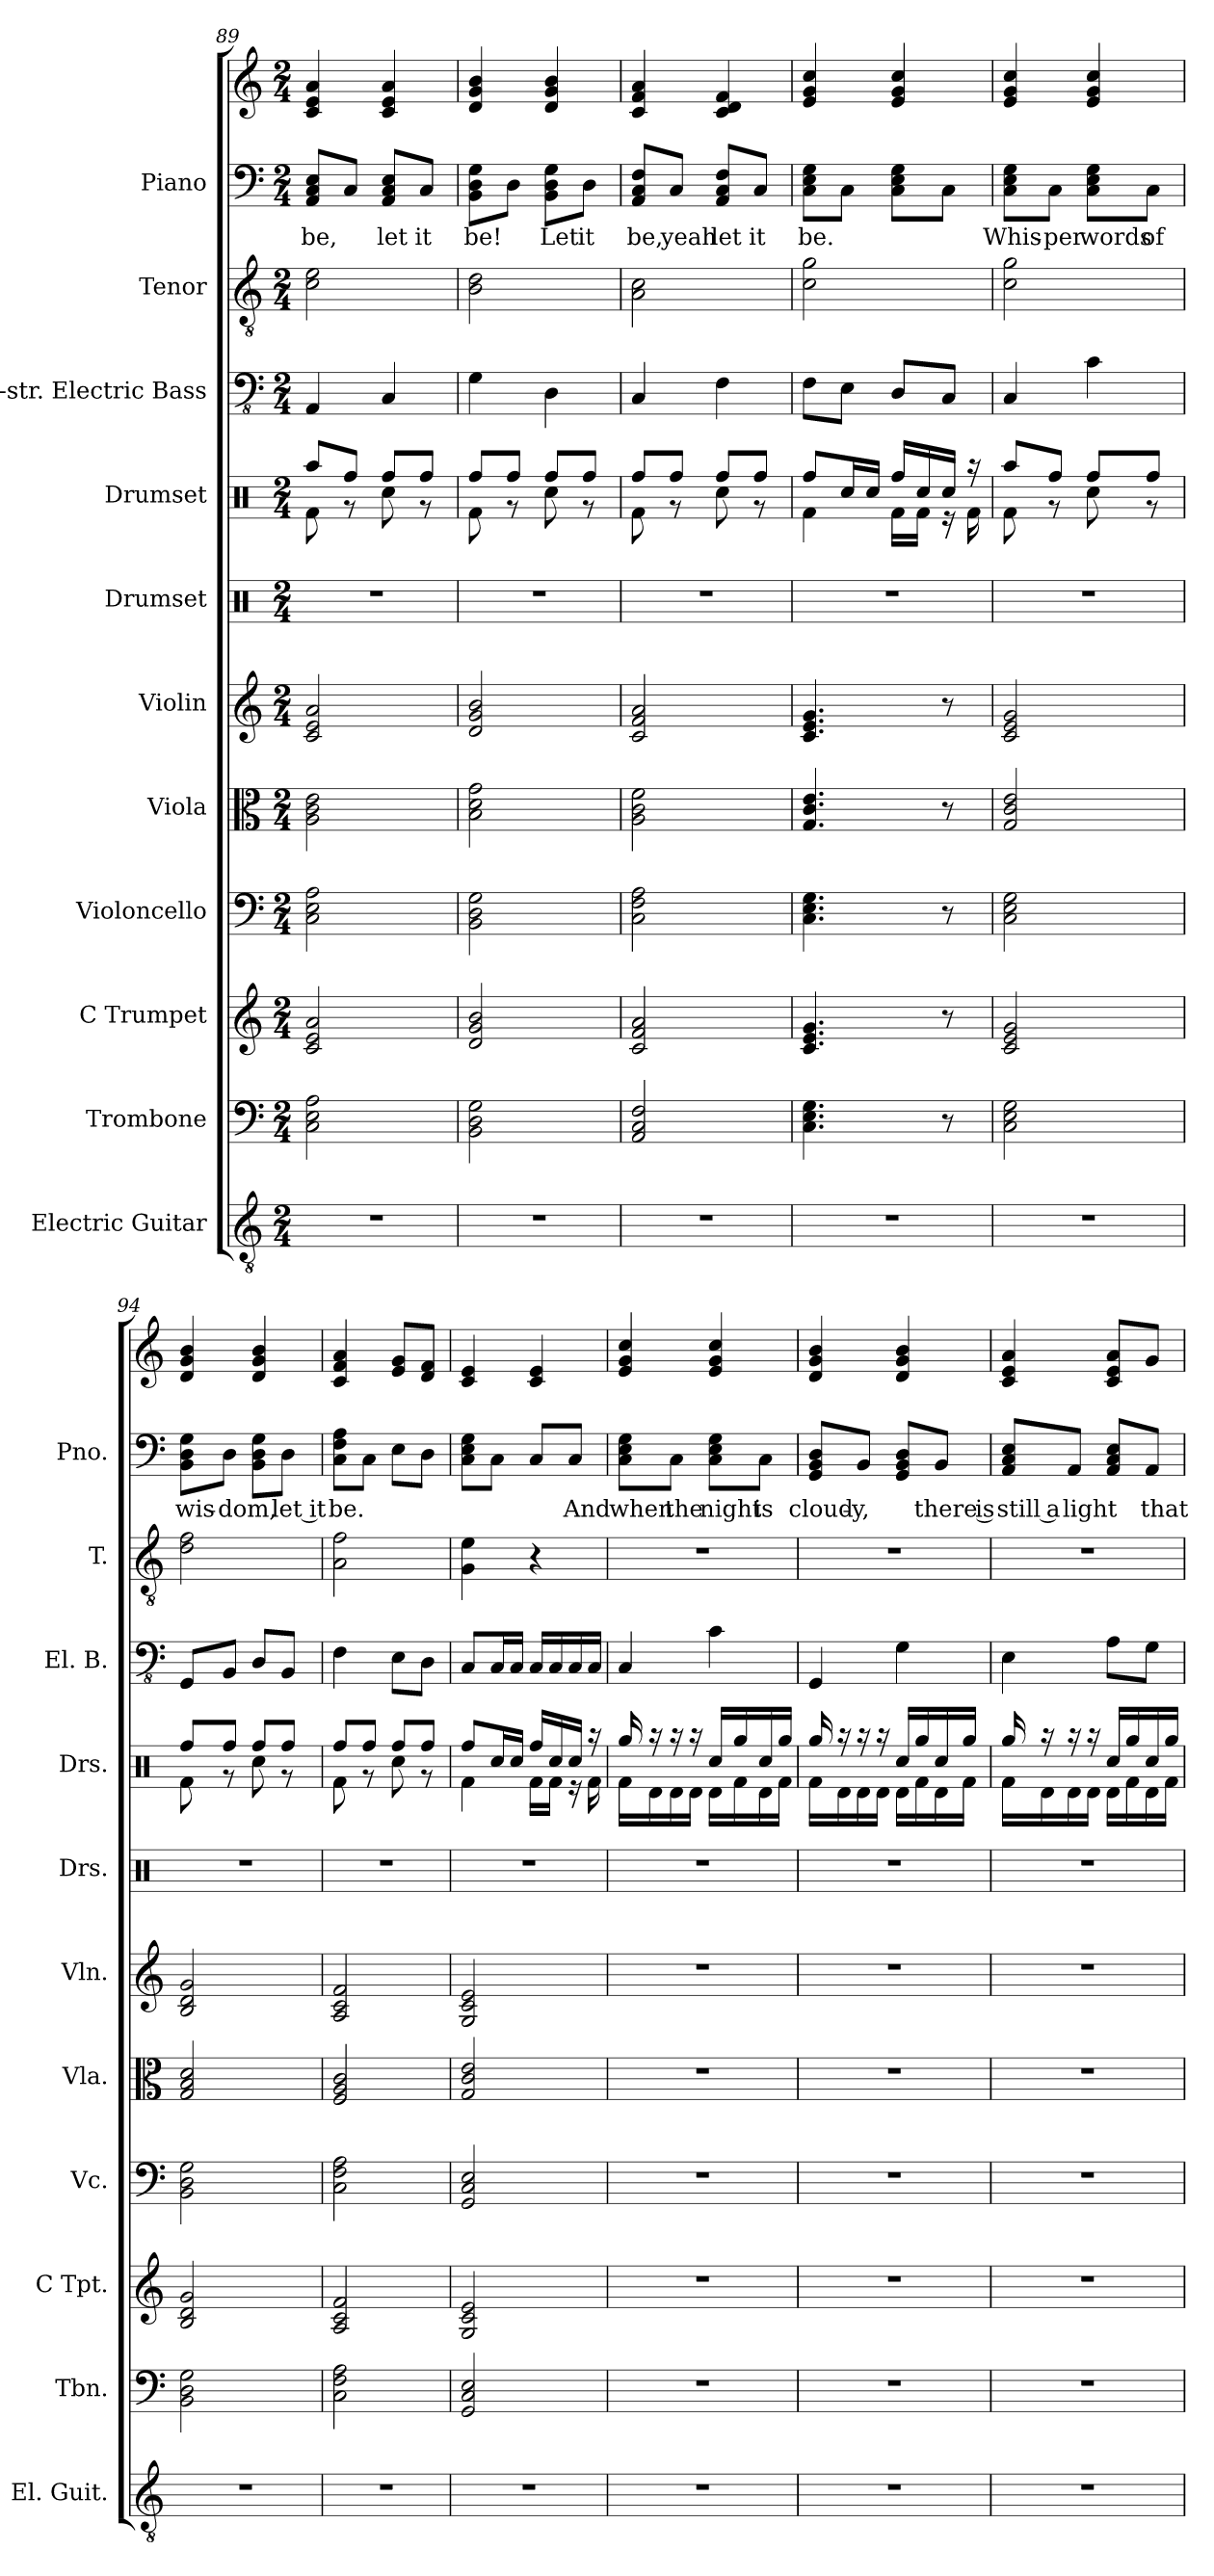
**kern	**kern	**kern	**kern	**kern	**kern	**kern	**kern	**kern	**kern	**kern	**text	**kern
*part11	*part10	*part9	*part8	*part7	*part6	*part5	*part4	*part3	*part2	*part1	*part1	*part1
*staff12	*staff11	*staff10	*staff9	*staff8	*staff7	*staff6	*staff5	*staff4	*staff3	*staff2	*staff2	*staff1
*I"Electric Guitar	*I"Trombone	*I"C Trumpet	*I"Violoncello	*I"Viola	*I"Violin	*I"Drumset	*I"Drumset	*I"5-str. Electric Bass	*I"Tenor	*I"Piano	*	*
*I'El. Guit.	*I'Tbn.	*I'C Tpt.	*I'Vc.	*I'Vla.	*I'Vln.	*I'Drs.	*I'Drs.	*I'El. B.	*I'T.	*I'Pno.	*	*
!!LO:PB:g=z
*clefGv2	*clefF4	*clefG2	*clefF4	*clefC3	*clefG2	*clefX	*clefX	*clefFv4	*clefGv2	*clefF4	*	*clefG2
*k[]	*k[]	*k[]	*k[]	*k[]	*k[]	*k[]	*k[]	*k[]	*k[]	*k[]	*	*k[]
*M2/4	*M2/4	*M2/4	*M2/4	*M2/4	*M2/4	*M2/4	*M2/4	*M2/4	*M2/4	*M2/4	*	*M2/4
=89	=89	=89	=89	=89	=89	=89	=89	=89	=89	=89	=89	=89
*	*	*	*	*	*	*	*^	*	*	*	*	*
2r	2C\ 2E\ 2A\	2c/ 2e/ 2a/	2C\ 2E\ 2A\	2A\ 2c\ 2e\	2c/ 2e/ 2a/	2r	8Raa/L	8Rf\	4AAA/	2c\ 2e\	8AA/ 8C/ 8E/L	be,	4c/ 4e/ 4a/
.	.	.	.	.	.	.	8Rff/J	8r	.	.	8C/J	.	.
.	.	.	.	.	.	.	8Rff/L	8Rcc\	4CC/	.	8AA/ 8C/ 8E/L	let	4c/ 4e/ 4a/
.	.	.	.	.	.	.	8Rff/J	8r	.	.	8C/J	it	.
=90	=90	=90	=90	=90	=90	=90	=90	=90	=90	=90	=90	=90	=90
2r	2BB\ 2D\ 2G\	2d/ 2g/ 2b/	2BB\ 2D\ 2G\	2B\ 2d\ 2g\	2d/ 2g/ 2b/	2r	8Rff/L	8Rf\	4GG\	2B\ 2d\	8BB\ 8D\ 8G\L	be!	4d/ 4g/ 4b/
.	.	.	.	.	.	.	8Rff/J	8r	.	.	8D\J	.	.
.	.	.	.	.	.	.	8Rff/L	8Rcc\	4DD\	.	8BB\ 8D\ 8G\L	Let	4d/ 4g/ 4b/
.	.	.	.	.	.	.	8Rff/J	8r	.	.	8D\J	it	.
=91	=91	=91	=91	=91	=91	=91	=91	=91	=91	=91	=91	=91	=91
2r	2AA/ 2C/ 2F/	2c/ 2f/ 2a/	2C\ 2F\ 2A\	2A\ 2c\ 2f\	2c/ 2f/ 2a/	2r	8Rff/L	8Rf\	4CC/	2A\ 2c\	8AA/ 8C/ 8F/L	be,	4c/ 4f/ 4a/
.	.	.	.	.	.	.	8Rff/J	8r	.	.	8C/J	yeah	.
.	.	.	.	.	.	.	8Rff/L	8Rcc\	4FF\	.	8AA/ 8C/ 8F/L	let	4c/ 4d/ 4f/
.	.	.	.	.	.	.	8Rff/J	8r	.	.	8C/J	it	.
=92	=92	=92	=92	=92	=92	=92	=92	=92	=92	=92	=92	=92	=92
2r	4.C\ 4.E\ 4.G\	4.c/ 4.e/ 4.g/	4.C\ 4.E\ 4.G\	4.G/ 4.c/ 4.e/	4.c/ 4.e/ 4.g/	2r	8Rff/L	4Rf\	8FF\L	2c\ 2g\	8C\ 8E\ 8G\L	be.	4e/ 4g/ 4cc/
.	.	.	.	.	.	.	16Rcc/L	.	8EE\J	.	8C\J	.	.
.	.	.	.	.	.	.	16Rcc/JJ	.	.	.	.	.	.
.	.	.	.	.	.	.	16Rff/LL	16Rf\LL	8DD/L	.	8C\ 8E\ 8G\L	.	4e/ 4g/ 4cc/
.	.	.	.	.	.	.	16Rcc/	16Rf\JJ	.	.	.	.	.
.	8r	8r	8r	8r	8r	.	16Rcc/JJ	16r	8CC/J	.	8C\J	.	.
.	.	.	.	.	.	.	16r	16Rf\	.	.	.	.	.
=93	=93	=93	=93	=93	=93	=93	=93	=93	=93	=93	=93	=93	=93
2r	2C\ 2E\ 2G\	2c/ 2e/ 2g/	2C\ 2E\ 2G\	2G/ 2c/ 2e/	2c/ 2e/ 2g/	2r	8Raa/L	8Rf\	4CC/	2c\ 2g\	8C\ 8E\ 8G\L	Whis-	4e/ 4g/ 4cc/
.	.	.	.	.	.	.	8Rff/J	8r	.	.	8C\J	-per	.
.	.	.	.	.	.	.	8Rff/L	8Rcc\	4C\	.	8C\ 8E\ 8G\L	words	4e/ 4g/ 4cc/
.	.	.	.	.	.	.	8Rff/J	8r	.	.	8C\J	of	.
!!LO:PB:g=z
=94	=94	=94	=94	=94	=94	=94	=94	=94	=94	=94	=94	=94	=94
2r	2BB\ 2D\ 2G\	2B/ 2d/ 2g/	2BB\ 2D\ 2G\	2G/ 2B/ 2d/	2B/ 2d/ 2g/	2r	8Rff/L	8Rf\	8GGG/L	2d\ 2f\	8BB\ 8D\ 8G\L	wis-	4d/ 4g/ 4b/
.	.	.	.	.	.	.	8Rff/J	8r	8BBB/J	.	8D\J	-dom,	.
.	.	.	.	.	.	.	8Rff/L	8Rcc\	8DD/L	.	8BB\ 8D\ 8G\L	.	4d/ 4g/ 4b/
.	.	.	.	.	.	.	8Rff/J	8r	8BBB/J	.	8D\J	let it	.
=95	=95	=95	=95	=95	=95	=95	=95	=95	=95	=95	=95	=95	=95
2r	2C\ 2F\ 2A\	2A/ 2c/ 2f/	2C\ 2F\ 2A\	2F/ 2A/ 2c/	2A/ 2c/ 2f/	2r	8Rff/L	8Rf\	4FF\	2A\ 2f\	8C\ 8F\ 8A\L	be.	4c/ 4f/ 4a/
.	.	.	.	.	.	.	8Rff/J	8r	.	.	8C\J	.	.
.	.	.	.	.	.	.	8Rff/L	8Rcc\	8EE\L	.	8E\L	.	8e/ 8g/L
.	.	.	.	.	.	.	8Rff/J	8r	8DD\J	.	8D\J	.	8d/ 8f/J
=96	=96	=96	=96	=96	=96	=96	=96	=96	=96	=96	=96	=96	=96
2r	2GG/ 2C/ 2E/	2G/ 2c/ 2e/	2GG/ 2C/ 2E/	2G/ 2c/ 2e/	2G/ 2c/ 2e/	2r	8Rff/L	4Rf\	8CC/L	4G\ 4e\	8C\ 8E\ 8G\L	.	4c/ 4e/
.	.	.	.	.	.	.	16Rcc/L	.	16CC/L	.	8C\J	.	.
.	.	.	.	.	.	.	16Rcc/JJ	.	16CC/JJ	.	.	.	.
.	.	.	.	.	.	.	16Rff/LL	16Rf\LL	16CC/LL	4r	8C/L	.	4c/ 4e/
.	.	.	.	.	.	.	16Rcc/	16Rf\JJ	16CC/	.	.	.	.
.	.	.	.	.	.	.	16Rcc/JJ	16r	16CC/	.	8C/J	And	.
.	.	.	.	.	.	.	16r	16Rf\	16CC/JJ	.	.	.	.
=97	=97	=97	=97	=97	=97	=97	=97	=97	=97	=97	=97	=97	=97
2r	2r	2r	2r	2r	2r	2r	16Rgg/	16Rf\LL	4CC/	2r	8C\ 8E\ 8G\L	when	4e/ 4g/ 4cc/
.	.	.	.	.	.	.	16r	16Rd\	.	.	.	.	.
.	.	.	.	.	.	.	16r	16Rd\	.	.	8C\J	the	.
.	.	.	.	.	.	.	16r	16Rd\JJ	.	.	.	.	.
.	.	.	.	.	.	.	16Rcc/LL	16Rd\LL	4C\	.	8C\ 8E\ 8G\L	night	4e/ 4g/ 4cc/
.	.	.	.	.	.	.	16Rgg/	16Rf\	.	.	.	.	.
.	.	.	.	.	.	.	16Rcc/	16Rd\	.	.	8C\J	is	.
.	.	.	.	.	.	.	16Rgg/JJ	16Rf\JJ	.	.	.	.	.
=98	=98	=98	=98	=98	=98	=98	=98	=98	=98	=98	=98	=98	=98
2r	2r	2r	2r	2r	2r	2r	16Rgg/	16Rf\LL	4GGG/	2r	8GG/ 8BB/ 8D/L	cloud-	4d/ 4g/ 4b/
.	.	.	.	.	.	.	16r	16Rd\	.	.	.	.	.
.	.	.	.	.	.	.	16r	16Rd\	.	.	8BB/J	-y,	.
.	.	.	.	.	.	.	16r	16Rd\JJ	.	.	.	.	.
.	.	.	.	.	.	.	16Rcc/LL	16Rd\LL	4GG\	.	8GG/ 8BB/ 8D/L	.	4d/ 4g/ 4b/
.	.	.	.	.	.	.	16Rgg/	16Rf\	.	.	.	.	.
.	.	.	.	.	.	.	16Rcc/	16Rd\	.	.	8BB/J	there is	.
.	.	.	.	.	.	.	16Rgg/JJ	16Rf\JJ	.	.	.	.	.
!!LO:PB:g=z
=99	=99	=99	=99	=99	=99	=99	=99	=99	=99	=99	=99	=99	=99
2r	2r	2r	2r	2r	2r	2r	16Rgg/	16Rf\LL	4EE\	2r	8AA/ 8C/ 8E/L	still a	4c/ 4e/ 4a/
.	.	.	.	.	.	.	16r	16Rd\	.	.	.	.	.
.	.	.	.	.	.	.	16r	16Rd\	.	.	8AA/J	light	.
.	.	.	.	.	.	.	16r	16Rd\JJ	.	.	.	.	.
.	.	.	.	.	.	.	16Rcc/LL	16Rd\LL	8AA\L	.	8AA/ 8C/ 8E/L	.	8c/ 8e/ 8a/L
.	.	.	.	.	.	.	16Rgg/	16Rf\	.	.	.	.	.
.	.	.	.	.	.	.	16Rcc/	16Rd\	8GG\J	.	8AA/J	that	8g/J
.	.	.	.	.	.	.	16Rgg/JJ	16Rf\JJ	.	.	.	.	.
*	*	*	*	*	*	*	*v	*v	*	*	*	*	*
=	=	=	=	=	=	=	=	=	=	=	=	=
*-	*-	*-	*-	*-	*-	*-	*-	*-	*-	*-	*-	*-
